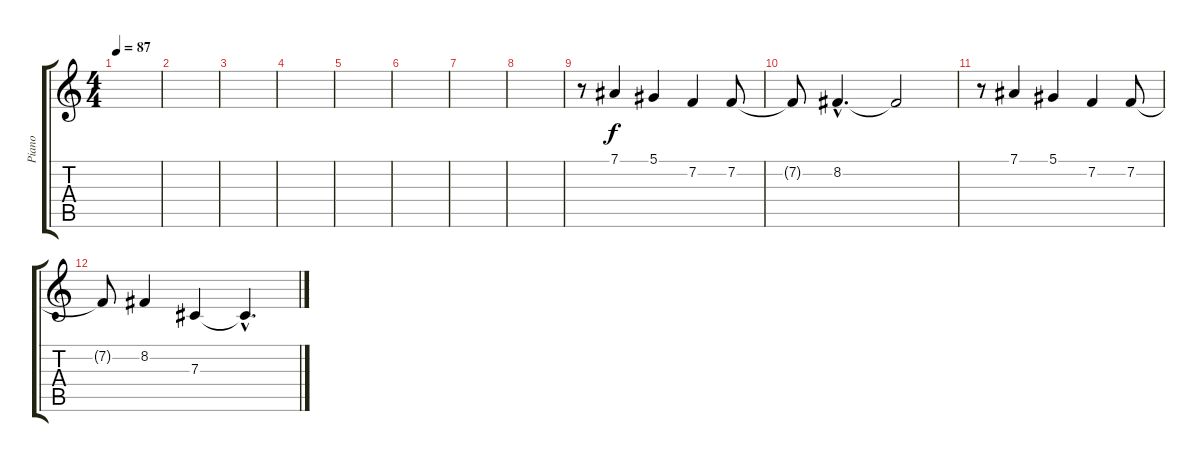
\track ("Piano" "Piano") {instrument brightacousticpiano}
\staff {score tabs}
\tuning (Eb4 Bb3 Gb3 Db3 Ab2 Eb2) {hide}
\ts (4 4)
\tempo 87
\clef g2
\ks c
|
|
|
|
|
|
|
|
r.8 7.1.4 5.1.4 7.2.4 7.2.8 |
7.2{t}.8 8.2{hac}.4{d} 8.2{t}.2 |
r.8 7.1.4 5.1.4 7.2.4 7.2.8 |
7.2{t}.8 8.2.4 7.3.4 7.3{hac t}.4{d}
